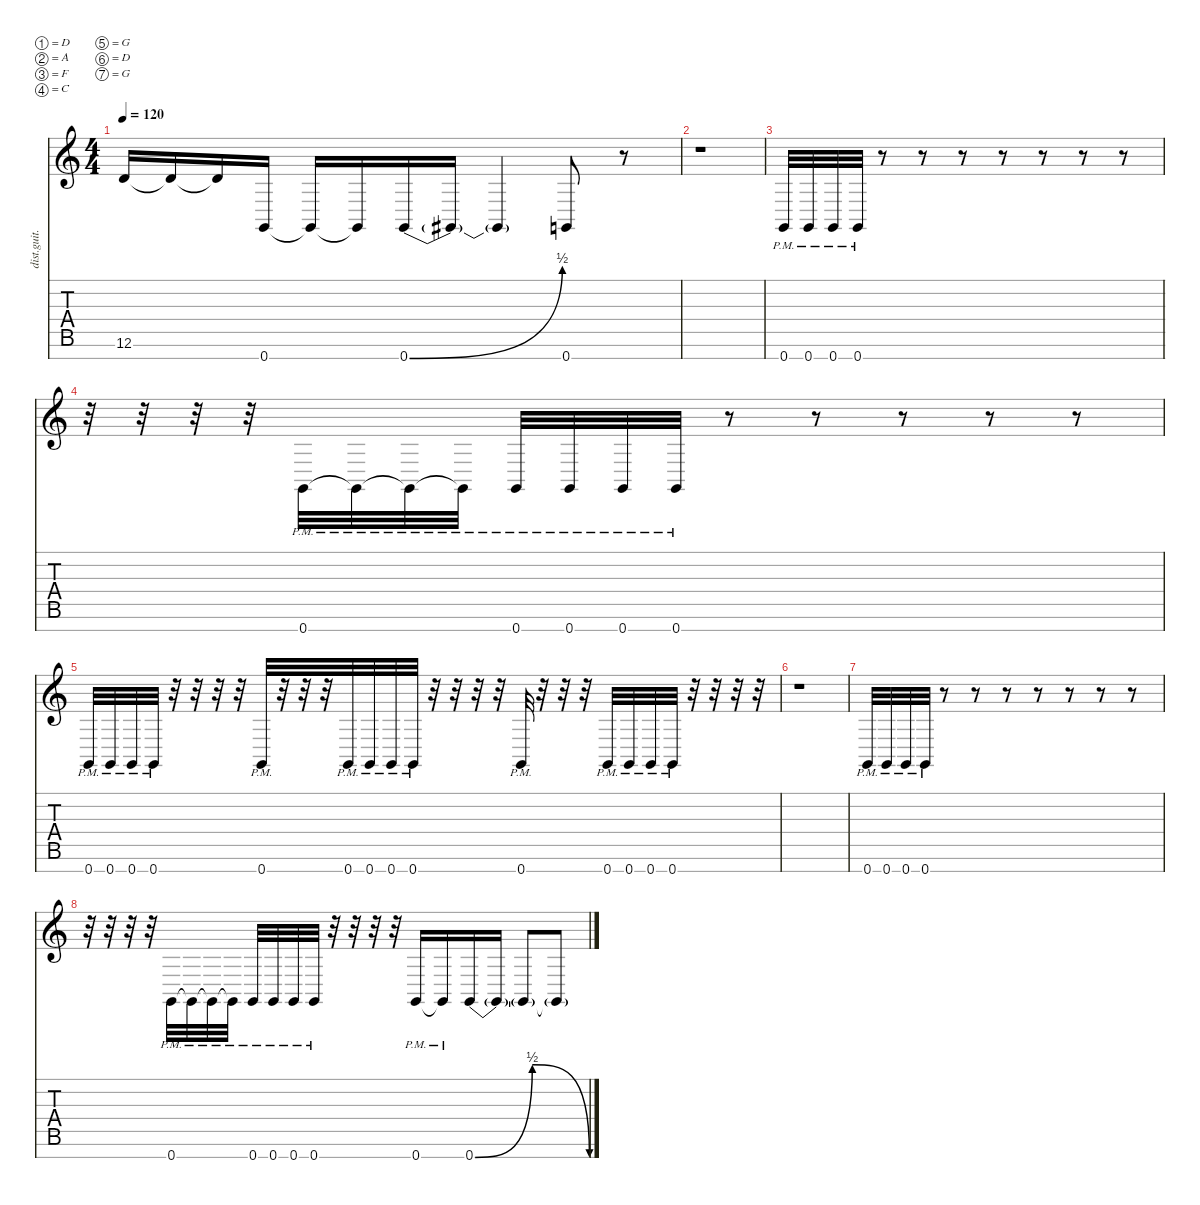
\defaultSystemsLayout 4
\hideDynamics
\bracketExtendMode nobrackets
\otherSystemsTrackNameOrientation horizontal
\track ("riff r" "dist.guit.") {instrument distortionguitar}
\staff {score tabs}
\tuning (D4 A3 F3 C3 G2 D2 G1)
\ts (4 4)
\tempo 120
\clef g2
\ks c
12.6.16{dy mf beam Up} 12.6{t}.16{beam Up} 12.6{t}.16{beam Up} 0.7.16{beam Up} 0.7{t}.16{beam Up} 0.7{t}.16{beam Up} 0.7{be (bend 0 0 15.6 2)}.16{beam Up} 0.7{t}.16{beam Up} 0.7{t}.4{beam Up} 0.7.8{beam Up} r.8{beam Up} |
r.1{beam Down} |
0.7{pm}.32{beam Up} 0.7{pm}.32{beam Up} 0.7{pm}.32{beam Up} 0.7{pm}.32{beam Up} r.8{beam Up} r.8{beam Up} r.8{beam Up} r.8{beam Up} r.8{beam Up} r.8{beam Up} r.8{beam Up} |
r.32{beam Down} r.32{beam Down} r.32{beam Down} r.32{beam Down} 0.7{pm}.32{beam Up} 0.7{pm t}.32{beam Up} 0.7{pm t}.32{beam Up} 0.7{pm t}.32{beam Up} 0.7{pm}.32{beam Up} 0.7{pm}.32{beam Up} 0.7{pm}.32{beam Up} 0.7{pm}.32{beam Up} r.8{beam Up} r.8{beam Up} r.8{beam Up} r.8{beam Up} r.8{beam Up} |
0.7{pm}.32{beam Up} 0.7{pm}.32{beam Up} 0.7{pm}.32{beam Up} 0.7{pm}.32{beam Up} r.32{beam Up} r.32{beam Up} r.32{beam Up} r.32{beam Up} 0.7{pm}.32{beam Up} r.32{beam Up} r.32{beam Up} r.32{beam Up} 0.7{pm}.32{beam Up} 0.7{pm}.32{beam Up} 0.7{pm}.32{beam Up} 0.7{pm}.32{beam Up} r.32{beam Up} r.32{beam Up} r.32{beam Up} r.32{beam Up} 0.7{pm}.32{beam Up} r.32{beam Up} r.32{beam Up} r.32{beam Up} 0.7{pm}.32{beam Up} 0.7{pm}.32{beam Up} 0.7{pm}.32{beam Up} 0.7{pm}.32{beam Up} r.32{beam Up} r.32{beam Up} r.32{beam Up} r.32{beam Up} |
r.1{beam Down} |
0.7{pm}.32{beam Up} 0.7{pm}.32{beam Up} 0.7{pm}.32{beam Up} 0.7{pm}.32{beam Up} r.8{beam Up} r.8{beam Up} r.8{beam Up} r.8{beam Up} r.8{beam Up} r.8{beam Up} r.8{beam Up} |
r.32{beam Down} r.32{beam Down} r.32{beam Down} r.32{beam Down} 0.7{pm}.32{beam Up} 0.7{pm t}.32{beam Up} 0.7{pm t}.32{beam Up} 0.7{pm t}.32{beam Up} 0.7{pm}.32{beam Up} 0.7{pm}.32{beam Up} 0.7{pm}.32{beam Up} 0.7{pm}.32{beam Up} r.32{beam Up} r.32{beam Up} r.32{beam Up} r.32{beam Up} 0.7{pm}.16{beam Up} 0.7{pm t}.16{beam Up} 0.7{be (bendrelease 0 0 10.2 2 20.4 2 30 0)}.16{beam Up} 0.7{t}.16{beam Up} 0.7{t}.8{beam Up} 0.7{t}.8{beam Up}
